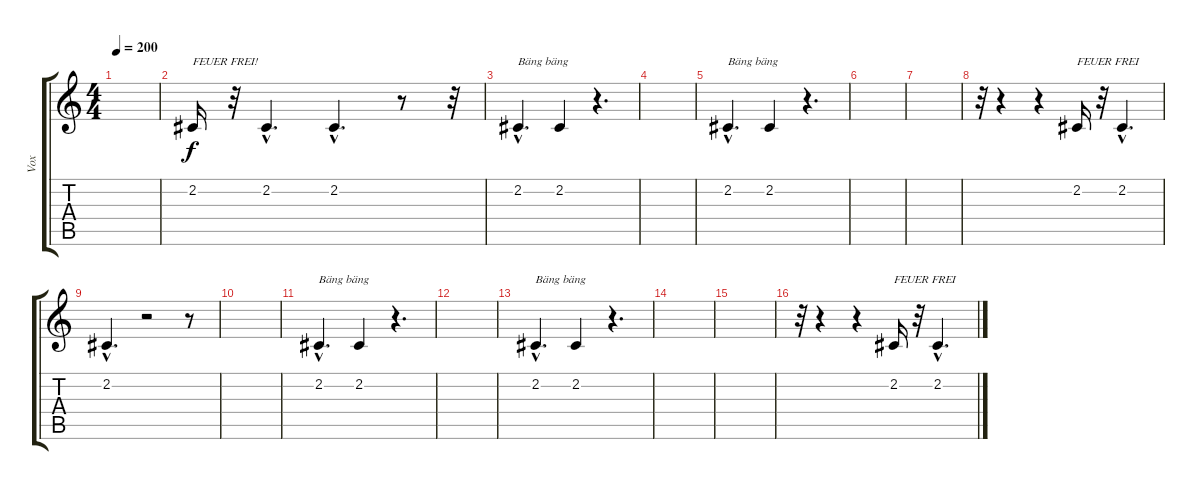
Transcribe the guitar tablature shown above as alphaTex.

\track ("Vox" "Vox") {instrument lead6voice}
\staff {score tabs}
\tuning (E4 B3 G3 D3 A2 E2) {hide}
\ts (4 4)
\tempo 200
\clef g2
\ks c
|
2.2.16{txt "FEUER FREI!"} r.32 2.2{hac}.4{d} 2.2{hac}.4{d} r.8 r.32 |
2.2{hac}.4{d txt "Bäng bäng"} 2.2.4 r.4{d} |
|
2.2{hac}.4{d txt "Bäng bäng"} 2.2.4 r.4{d} |
|
|
r.32 r.4 r.4 2.2.16{txt "FEUER FREI"} r.32 2.2{hac}.4{d} |
2.2{hac}.4{d} r.2 r.8 |
|
2.2{hac}.4{d txt "Bäng bäng"} 2.2.4 r.4{d} |
|
2.2{hac}.4{d txt "Bäng bäng"} 2.2.4 r.4{d} |
|
|
r.32 r.4 r.4 2.2.16{txt "FEUER FREI"} r.32 2.2{hac}.4{d}
